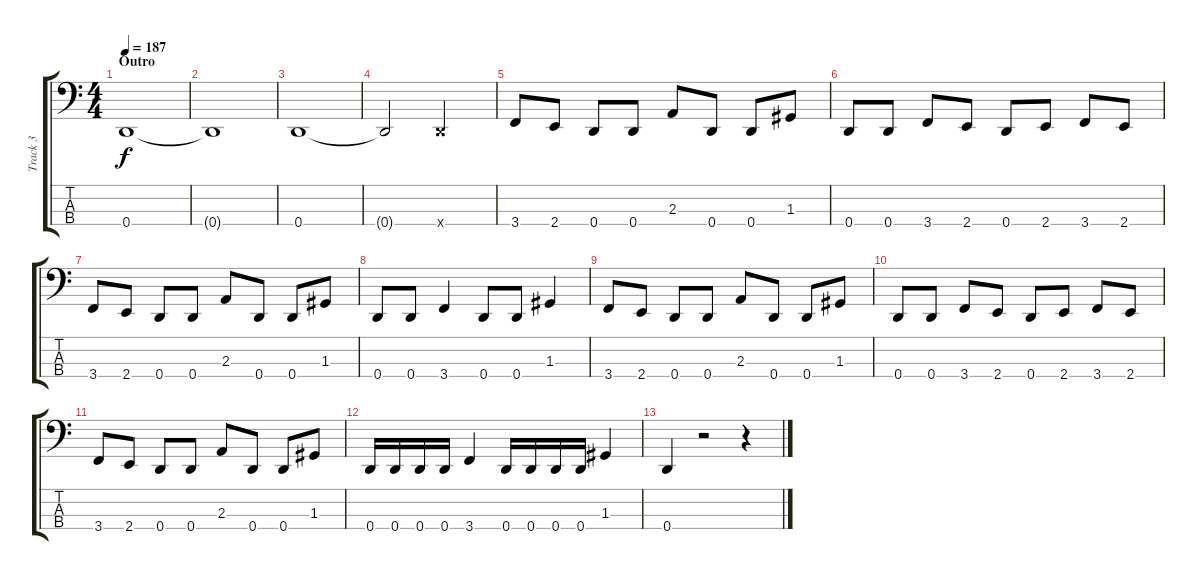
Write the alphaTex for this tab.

\track ("Track 3" "Track 3") {instrument electricbassfinger}
\staff {score tabs}
\tuning (F2 C2 G1 D1) {hide}
\ts (4 4)
\section ("" "Outro")
\tempo 187
\clef f4
\ks c
0.4.1{dy f} |
0.4{t}.1 |
0.4.1 |
0.4{t}.2 0.4{x}.2 |
3.4.8 2.4.8 0.4.8 0.4.8 2.3.8 0.4.8 0.4.8 1.3.8 |
0.4.8 0.4.8 3.4.8 2.4.8 0.4.8 2.4.8 3.4.8 2.4.8 |
3.4.8 2.4.8 0.4.8 0.4.8 2.3.8 0.4.8 0.4.8 1.3.8 |
0.4.8 0.4.8 3.4.4 0.4.8 0.4.8 1.3.4 |
3.4.8 2.4.8 0.4.8 0.4.8 2.3.8 0.4.8 0.4.8 1.3.8 |
0.4.8 0.4.8 3.4.8 2.4.8 0.4.8 2.4.8 3.4.8 2.4.8 |
3.4.8 2.4.8 0.4.8 0.4.8 2.3.8 0.4.8 0.4.8 1.3.8 |
0.4.16 0.4.16 0.4.16 0.4.16 3.4.4 0.4.16 0.4.16 0.4.16 0.4.16 1.3.4 |
0.4.4 r.2 r.4
